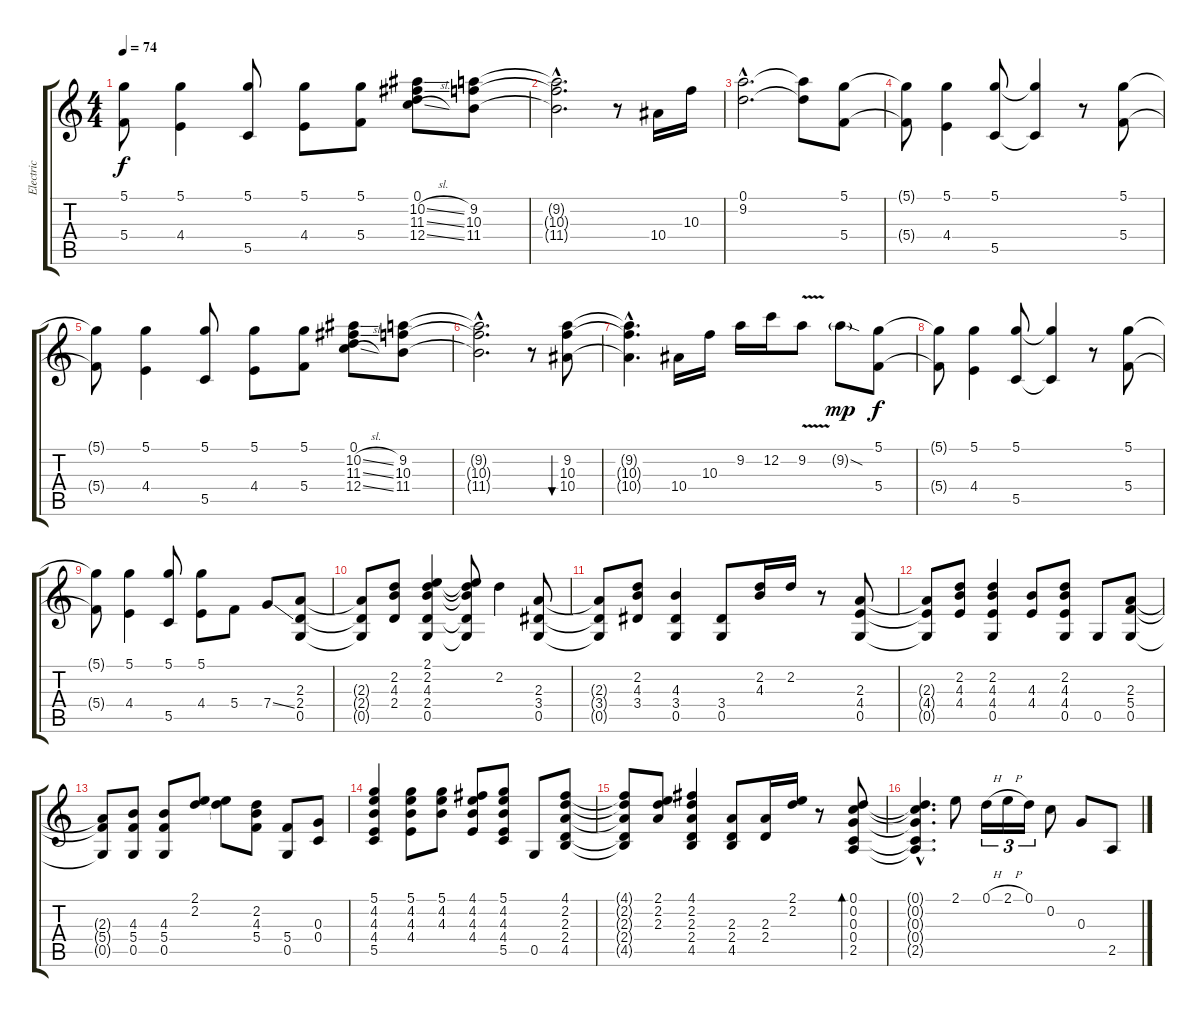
\track ("Electric" "Electric") {instrument electricguitarjazz}
\staff {score tabs}
\tuning (D4 C4 G3 C3 G2 D2) {hide}
\ts (4 4)
\tempo 74
\clef g2
\ks c
(5.1{t} 5.4{t}).8{dy f} (5.1 4.4).4 (5.1 5.5).8 (5.1 4.4).8 (5.1 5.4).8 (0.1 10.2{sl} 11.3{sl} 12.4{sl}).8 (9.2 10.3 11.4).8 |
(9.2{hac t} 10.3{hac t} 11.4{hac t}).2{d} r.8 10.4.16 10.3.16 |
(0.1{hac} 9.2{hac}).2{d} (0.1{t} 9.2{t}).8 (5.1 5.4).8 |
(5.1{t} 5.4{t}).8 (5.1 4.4).4 (5.1 5.5).8 (5.1{t} 5.5{t}).4 r.8 (5.1 5.4).8 |
(5.1{t} 5.4{t}).8 (5.1 4.4).4 (5.1 5.5).8 (5.1 4.4).8 (5.1 5.4).8 (0.1 10.2{sl} 11.3{sl} 12.4{sl}).8 (9.2 10.3 11.4).8 |
(9.2{hac t} 10.3{hac t} 11.4{hac t}).2{d} r.8 (9.2 10.3 10.4).8{bu 120} |
(9.2{hac t} 10.3{hac t} 10.4{hac t}).4{d} 10.4.16 10.3.16 9.2.16 12.2.16 9.2{v}.8 9.2{sod g}.8{dy mp} (5.1 5.4).8{dy f} |
(5.1{t} 5.4{t}).8 (5.1 4.4).4 (5.1 5.5).8 (5.1{t} 5.5{t}).4 r.8 (5.1 5.4).8 |
(5.1{t} 5.4{t}).8 (5.1 4.4).4 (5.1 5.5).8 (5.1 4.4).8 5.4.8 7.4{ss}.8 (2.3 2.4 0.5).8 |
(2.3{t} 2.4{t} 0.5{t}).8 (2.2 4.3 2.4).8 (2.1 2.2 4.3 2.4 0.5).4 (2.1{t} 2.2{t} 4.3{t} 2.4{t} 0.5{t}).8 2.2.4 (2.3 3.4 0.5).8 |
(2.3{t} 3.4{t} 0.5{t}).8 (2.2 4.3 3.4).8 (4.3 3.4 0.5).4 (3.4 0.5).8 (2.2 4.3).16 2.2.16 r.8 (2.3 4.4 0.5).8 |
(2.3{t} 4.4{t} 0.5{t}).8 (2.2 4.3 4.4).8 (2.2 4.3 4.4 0.5).4 (4.3 4.4).8 (2.2 4.3 4.4 0.5).8 0.5.8 (2.3 5.4 0.5).8 |
(2.3{t} 5.4{t} 0.5{t}).8 (4.3 5.4 0.5).8 (4.3 5.4 0.5).8 (2.1 2.2).8 (2.1{t} 2.2{t}).8 (2.2 4.3 5.4).8 (5.4 0.5).8 (0.3 0.4).8 |
(5.1 4.2 4.3 4.4 5.5).4 (5.1 4.2 4.3 4.4).8 (5.1 4.2 4.3).8 (4.1 4.2 4.3 4.4).8 (5.1 4.2 4.3 4.4 5.5).8 0.5.8 (4.1 2.2 2.3 2.4 4.5).8 |
(4.1{t} 2.2{t} 2.3{t} 2.4{t} 4.5{t}).8 (2.1 2.2 2.3).8 (4.1 2.2 2.3 2.4 4.5).4 (2.3 2.4 4.5).8 (2.3 2.4).16 (2.1 2.2).16 r.8 (0.1 0.2 0.3 0.4 2.5).8{bd 240} |
(0.1{hac t} 0.2{hac t} 0.3{hac t} 0.4{hac t} 2.5{hac t}).4{d} 2.1.8 0.1{h}.16{tu (3 2)} 2.1{h}.16{tu (3 2)} 0.1.16{tu (3 2)} 0.2.8 0.3.8 2.5.8
